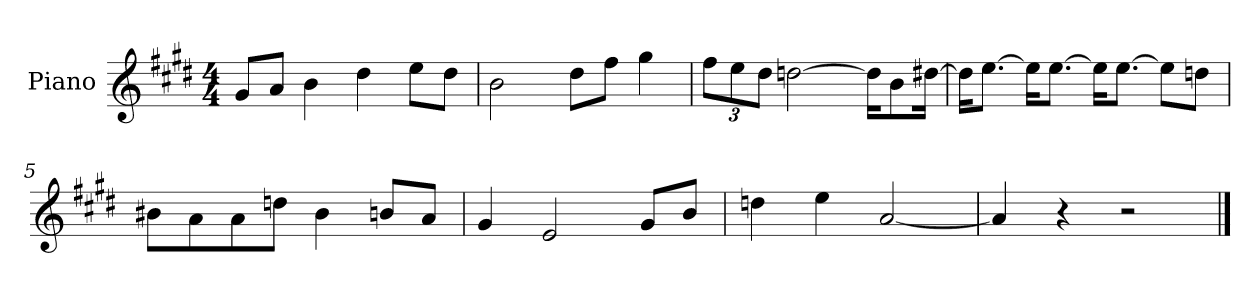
**kern
*part1
*staff1
*I"Piano
*I'P-no
*clefG2
*k[f#c#g#d#]
*M4/4
*MM90
=1
8g#/L
8a/J
4b\
4dd#\
8ee\L
8dd#\J
=2
2b\
8dd#\L
8ff#\J
4gg#\
=3
*Xbrackettup
12ff#\L
12ee\
12dd#\J
[2ddn\
16dd\KL]
8b\
[16dd#X\Jk
=4
16dd#\KL]
[8.ee\J
16ee\KL]
[8.ee\J
16ee\KL]
[8.ee\J
8ee\L]
8ddn\J
=5
8b#X\L
8a\
8a\
8ddn\J
4b#\
8bn/L
8a/J
!!LO:LB:g=z
=6
4g#/
2e/
8g#/L
8b/J
=7
4ddn\
4ee\
[2a/
=8
4a/]
4r
2r
==
*-
